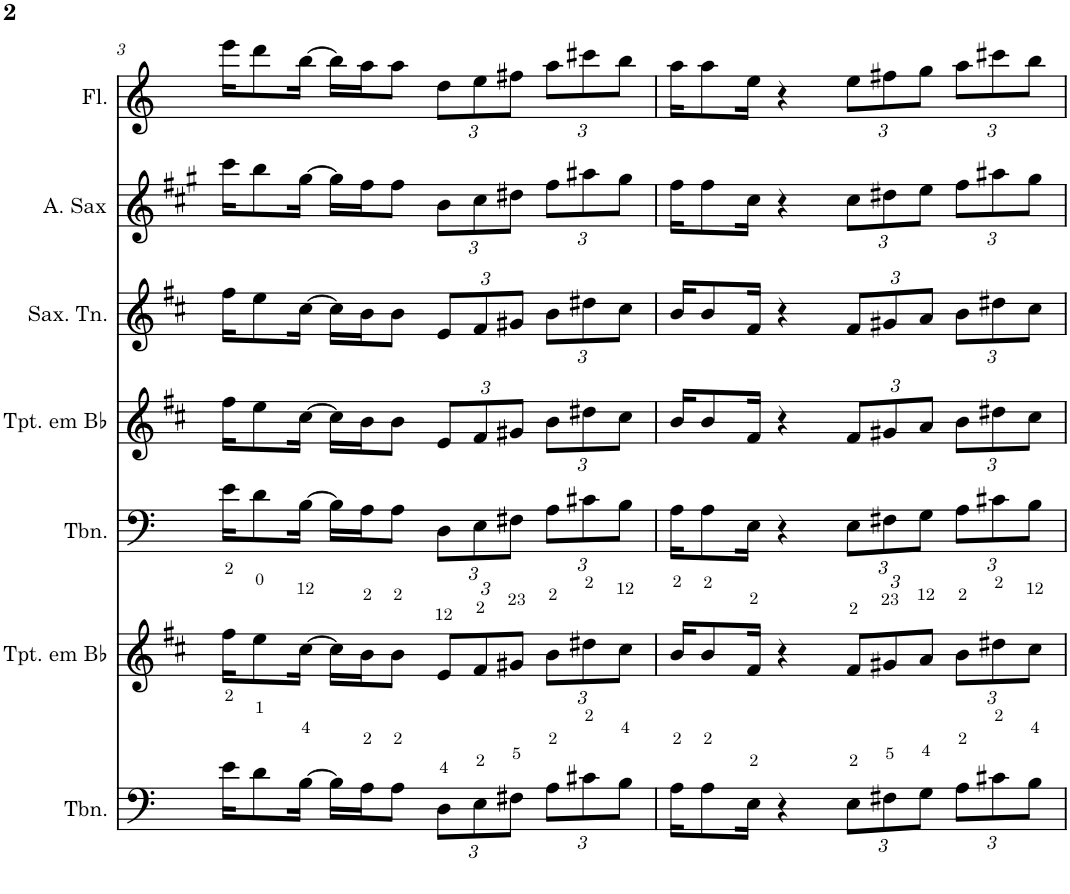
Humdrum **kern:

**kern	**kern	**kern	**kern	**kern	**kern	**kern
*part7	*part6	*part5	*part4	*part3	*part2	*part1
*staff7	*staff6	*staff5	*staff4	*staff3	*staff2	*staff1
*I"Trombone	*I"Trompete em Bb	*I"Trombone	*I"Trompete em Bb	*I"Saxofone Tenor	*I"Saxofone Alto	*I"Flauta Transversal
*I'Tbn.	*I'Tpt. em Bb	*I'Tbn.	*I'Tpt. em Bb	*I'Sax. Tn.	*	*I'Fl.
!!LO:PB:g=z
*clefF4	*clefG2	*clefF4	*clefG2	*clefG2	*clefG2	*clefG2
*	*Trd1c2	*	*Trd1c2	*Trd8c14	*Trd5c9	*
*k[]	*k[f#c#]	*k[]	*k[f#c#]	*k[f#c#]	*k[f#c#g#]	*k[]
*M4/4	*M4/4	*M4/4	*M4/4	*M4/4	*M4/4	*M4/4
=3	=3	=3	=3	=3	=3	=3
16e\KL	16ff#\KL	16e\KL	16ff#\KL	16ff#\KL	16ccc#\KL	16eee\KL
8d\	8ee\	8d\	8ee\	8ee\	8bb\	8ddd\
[16B\Jk	[16cc#\Jk	[16B\Jk	[16cc#\Jk	[16cc#\Jk	[16gg#\Jk	[16bb\Jk
16B\LL]	16cc#\LL]	16B\LL]	16cc#\LL]	16cc#\LL]	16gg#\LL]	16bb\LL]
16A\J	16b\J	16A\J	16b\J	16b\J	16ff#\J	16aa\J
8A\J	8b\J	8A\J	8b\J	8b\J	8ff#\J	8aa\J
*Xbrackettup	*Xbrackettup	*Xbrackettup	*Xbrackettup	*Xbrackettup	*Xbrackettup	*Xbrackettup
12D\L	12e/L	12D\L	12e/L	12e/L	12b\L	12dd\L
12E\	12f#/	12E\	12f#/	12f#/	12cc#\	12ee\
12F#X\J	12g#X/J	12F#X\J	12g#X/J	12g#X/J	12dd#X\J	12ff#X\J
12A\L	12b\L	12A\L	12b\L	12b\L	12ff#\L	12aa\L
12c#X\	12dd#X\	12c#X\	12dd#X\	12dd#X\	12aa#X\	12ccc#X\
12B\J	12cc#\J	12B\J	12cc#\J	12cc#\J	12gg#\J	12bb\J
=4	=4	=4	=4	=4	=4	=4
16A\KL	16b/KL	16A\KL	16b/KL	16b/KL	16ff#\KL	16aa\KL
8A\	8b/	8A\	8b/	8b/	8ff#\	8aa\
16E\Jk	16f#/Jk	16E\Jk	16f#/Jk	16f#/Jk	16cc#\Jk	16ee\Jk
4r	4r	4r	4r	4r	4r	4r
12E\L	12f#/L	12E\L	12f#/L	12f#/L	12cc#\L	12ee\L
12F#X\	12g#X/	12F#X\	12g#X/	12g#X/	12dd#X\	12ff#X\
12G\J	12a/J	12G\J	12a/J	12a/J	12ee\J	12gg\J
12A\L	12b\L	12A\L	12b\L	12b\L	12ff#\L	12aa\L
12c#X\	12dd#X\	12c#X\	12dd#X\	12dd#X\	12aa#X\	12ccc#X\
12B\J	12cc#\J	12B\J	12cc#\J	12cc#\J	12gg#\J	12bb\J
=	=	=	=	=	=	=
*-	*-	*-	*-	*-	*-	*-
